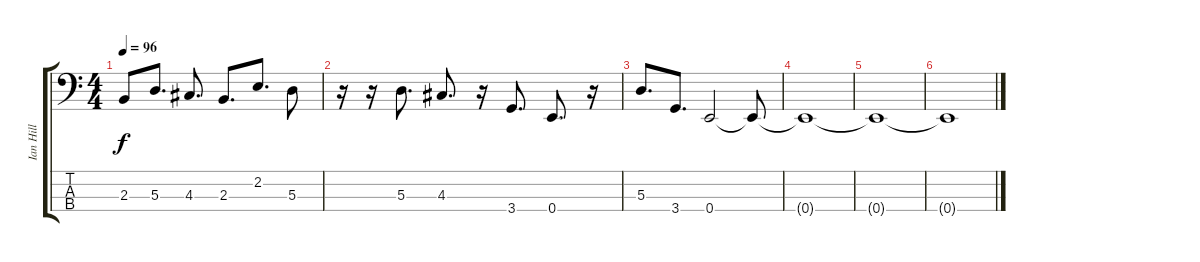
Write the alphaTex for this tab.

\track ("Ian Hill" "Ian Hill") {instrument electricbasspick}
\staff {score tabs}
\tuning (G2 D2 A1 E1) {hide}
\ts (4 4)
\tempo 96
\clef f4
\ks c
2.3{t}.8{dy f} 5.3.8{d} 4.3.8{d} 2.3.8{d} 2.2.8{d} 5.3.8 |
r.16 r.16 5.3.8{d} 4.3.8{d} r.16 3.4.8{d} 0.4.8{d} r.16 |
5.3.8{d} 3.4.8{d} 0.4.2 0.4{t}.8 |
0.4{t}.1 |
0.4{t}.1 |
0.4{t}.1
